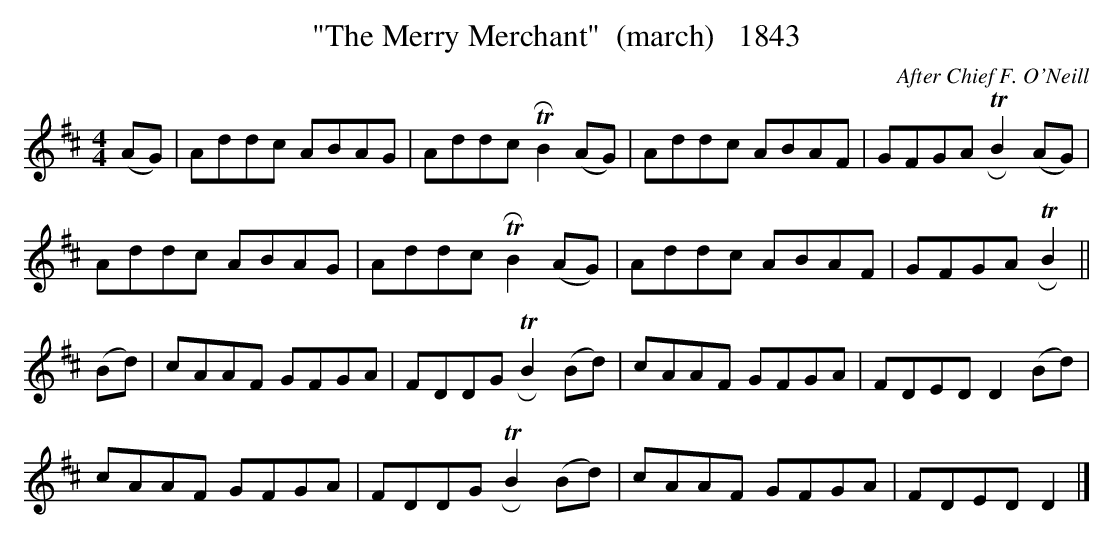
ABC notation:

X:1
T:"The Merry Merchant"  (march)   1843
C:After Chief F. O'Neill
BRENNAN July 2003 (HTTP://WWW.SOSYOURMOM.COM)
M:4/4
L:1/8
K:D
(AG)|Addc ABAG|Addc TRB2(AG)|Addc ABAF|GFGA TRB2(AG)|
Addc ABAG|Addc TRB2(AG)|Addc ABAF|GFGA TRB2||
(Bd)|cAAF GFGA|FDDG TRB2(Bd)|cAAF GFGA|FDED D2(Bd)|
cAAF GFGA|FDDG TRB2(Bd)|cAAF GFGA|FDED D2|]
